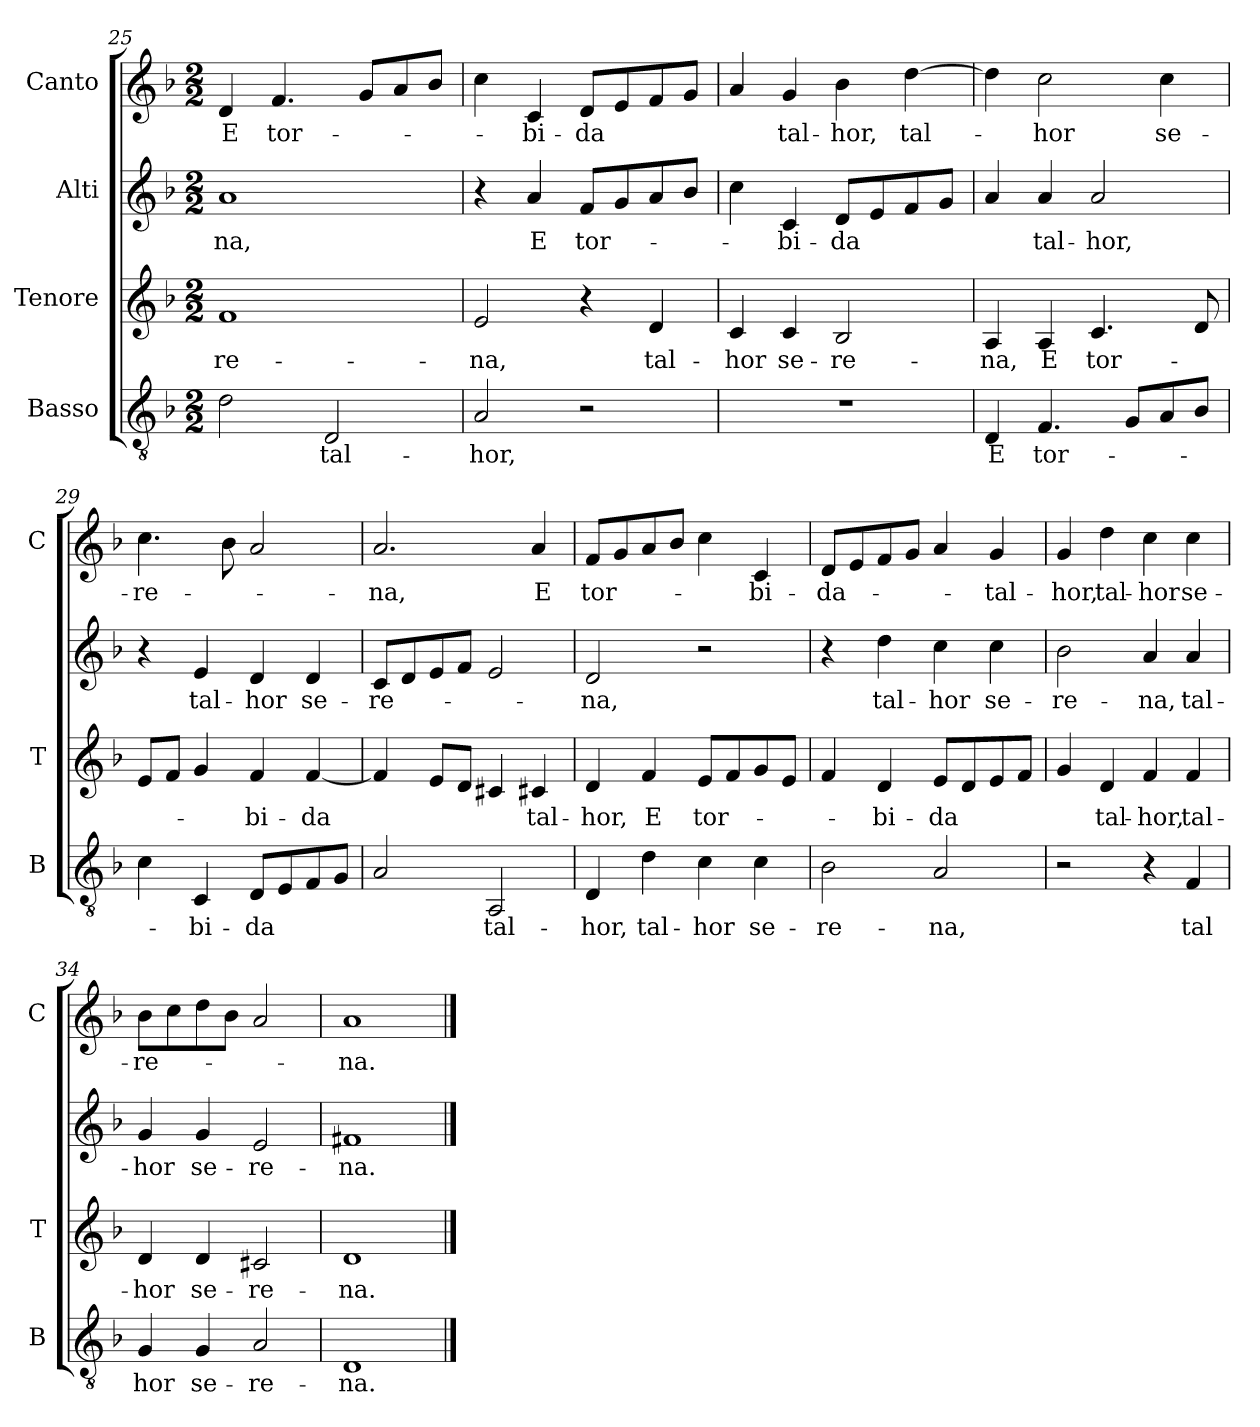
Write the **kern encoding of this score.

**kern	**text	**kern	**text	**kern	**text	**kern	**text
*part4	*part4	*part3	*part3	*part2	*part2	*part1	*part1
*staff4	*staff4	*staff3	*staff3	*staff2	*staff2	*staff1	*staff1
*I"Basso	*	*I"Tenore	*	*I"Alti	*	*I"Canto	*
*I'B	*	*I'T	*	*	*	*I'C	*
*clefGv2	*	*clefG2	*	*clefG2	*	*clefG2	*
*k[b-]	*	*k[b-]	*	*k[b-]	*	*k[b-]	*
*F:	*	*F:	*	*F:	*	*F:	*
*M2/2	*	*M2/2	*	*M2/2	*	*M2/2	*
=25	=25	=25	=25	=25	=25	=25	=25
2d	.	1f	-re-	1a	-na,	4d	E
.	.	.	.	.	.	4.f	tor-
2D	tal-	.	.	.	.	.	.
.	.	.	.	.	.	8gL	.
.	.	.	.	.	.	8a	.
.	.	.	.	.	.	8b-J	.
=26	=26	=26	=26	=26	=26	=26	=26
2A	-hor,	2e	-na,	4r	.	4cc	.
.	.	.	.	4a	E	4c	-bi-
2r	.	4r	.	8fL	tor-	8dL	-da
.	.	.	.	8g	.	8e	.
.	.	4d	tal-	8a	.	8f	.
.	.	.	.	8b-J	.	8gJ	.
=27	=27	=27	=27	=27	=27	=27	=27
1r	.	4c	-hor	4cc	.	4a	.
.	.	4c	se-	4c	-bi-	4g	tal-
.	.	2B-	-re-	8dL	-da	4b-	-hor,
.	.	.	.	8e	.	.	.
.	.	.	.	8f	.	[4dd	tal-
.	.	.	.	8gJ	.	.	.
=28	=28	=28	=28	=28	=28	=28	=28
4D	E	4A	-na,	4a	.	4dd]	.
4.F	tor-	4A	E	4a	tal-	2cc	-hor
.	.	4.c	tor-	2a	-hor,	.	.
8GL	.	.	.	.	.	.	.
8A	.	.	.	.	.	4cc	se-
8B-J	.	8d	.	.	.	.	.
=29	=29	=29	=29	=29	=29	=29	=29
4c	.	8eL	.	4r	.	4.cc	-re-
.	.	8fJ	.	.	.	.	.
4C	-bi-	4g	.	4e	tal-	.	.
.	.	.	.	.	.	8b-	.
8DL	-da	4f	-bi-	4d	-hor	2a	.
8E	.	.	.	.	.	.	.
8F	.	[4f	-da	4d	se-	.	.
8GJ	.	.	.	.	.	.	.
=30	=30	=30	=30	=30	=30	=30	=30
2A	.	4f]	.	8cL	-re-	2.a	-na,
.	.	.	.	8d	.	.	.
.	.	8eL	.	8e	.	.	.
.	.	8dJ	.	8fJ	.	.	.
2AA	tal-	4c#X	.	2e	.	.	.
.	.	4c#X	tal-	.	.	4a	E
=31	=31	=31	=31	=31	=31	=31	=31
4D	-hor,	4d	-hor,	2d	-na,	8fL	tor-
.	.	.	.	.	.	8g	.
4d	tal-	4f	E	.	.	8a	.
.	.	.	.	.	.	8b-J	.
4c	-hor	8eL	tor-	2r	.	4cc	.
.	.	8f	.	.	.	.	.
4c	se-	8g	.	.	.	4c	-bi-
.	.	8eJ	.	.	.	.	.
=32	=32	=32	=32	=32	=32	=32	=32
2B-	-re-	4f	.	4r	.	8dL	-da-
.	.	.	.	.	.	8e	.
.	.	4d	-bi-	4dd	tal-	8f	.
.	.	.	.	.	.	8gJ	.
2A	-na,	8eL	-da	4cc	-hor	4a	.
.	.	8d	.	.	.	.	.
.	.	8e	.	4cc	se-	4g	-tal-
.	.	8fJ	.	.	.	.	.
=33	=33	=33	=33	=33	=33	=33	=33
2r	.	4g	.	2b-	-re-	4g	-hor,
.	.	4d	tal-	.	.	4dd	tal-
4r	.	4f	-hor,	4a	-na,	4cc	-hor
4F	tal	4f	tal-	4a	tal-	4cc	se-
=34	=34	=34	=34	=34	=34	=34	=34
4G	hor	4d	-hor	4g	-hor	8b-L	-re-
.	.	.	.	.	.	8cc	.
4G	se-	4d	se-	4g	se-	8dd	.
.	.	.	.	.	.	8b-J	.
2A	-re-	2c#X	-re-	2e	-re-	2a	.
=35	=35	=35	=35	=35	=35	=35	=35
1D	-na.	1d	-na.	1f#X	-na.	1a	-na.
==	==	==	==	==	==	==	==
*-	*-	*-	*-	*-	*-	*-	*-
